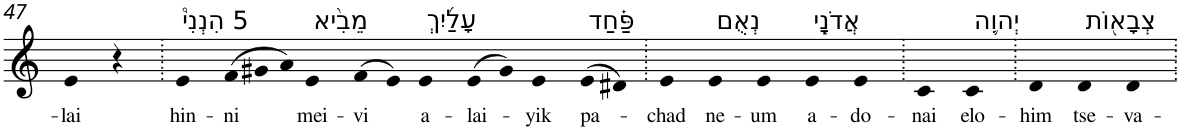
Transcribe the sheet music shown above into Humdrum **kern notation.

**kern	**text
*part1	*part1
*staff1	*staff1
*I"Piano	*
*I'Pno	*
!!LO:PB:g=z
*clefG2	*
*k[]	*
=47	=47
!	!LO:LY:b
4e	-lai
4r	.
=48.	=48.
!LO:TX:a:t=5 הִנְנִי֩	!
!	!LO:LY:b
4e	hin-
*Xtuplet	*
!	!LO:LY:b
(>12f	-ni
12g#X	.
12a)	.
!LO:TX:a:t=מֵבִ֨יא	!
!	!LO:LY:b
4e	mei-
!	!LO:LY:b
(>8f	-vi
8e)	.
!LO:TX:a:t=עָלַ֜יִךְ	!
!	!LO:LY:b
4e	a-
!	!LO:LY:b
(>8e	-lai-
8g#)	.
!	!LO:LY:b
4e	-yik
!LO:TX:a:t=פַּ֗חַד	!
!	!LO:LY:b
(>8e	pa-
8d#X)	.
=49.	=49.
!	!LO:LY:b
4e	-chad
!LO:TX:a:t=נְאֻם	!
!	!LO:LY:b
4e	ne-
!	!LO:LY:b
4e	-um
!LO:TX:a:t=אֲדֹנָ֧י	!
!	!LO:LY:b
4e	a-
!	!LO:LY:b
4e	-do-
=50.	=50.
!	!LO:LY:b
4c	-nai
!LO:TX:a:t=יְהוִ֛ה	!
!	!LO:LY:b
4c	elo-
=51.	=51.
!	!LO:LY:b
4d	-him
!LO:TX:a:t=צְבָא֖וֹת	!
!	!LO:LY:b
4d	tse-
!	!LO:LY:b
4d	-va-
=.	=.
*-	*-
